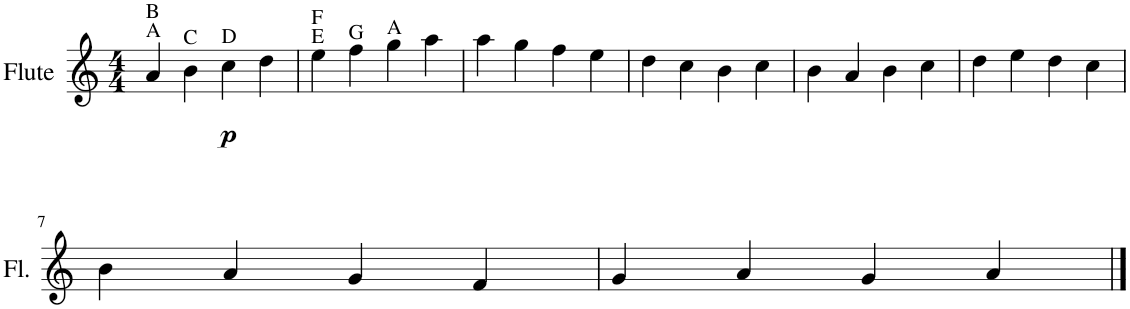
**kern	**dynam
*part1	*part1
*staff1	*staff1
*I"Flute	*
*I'Fl.	*
*clefG2	*
*k[]	*
*M4/4	*
=1	=1
!LO:TX:a:t=A	!
!LO:TX:a:t=B	!
!	!LO:DY:b
4a/	p
!LO:TX:a:t=C	!
4b\	.
!LO:TX:a:t=D	!
4cc\	.
4dd\	.
=2	=2
!LO:TX:a:t=E	!
!LO:TX:a:t=F	!
4ee\	.
!LO:TX:a:t=G	!
4ff\	.
!LO:TX:a:t=A	!
4gg\	.
4aa\	.
=3	=3
4aa\	.
4gg\	.
4ff\	.
4ee\	.
=4	=4
4dd\	.
4cc\	.
4b\	.
4cc\	.
=5	=5
4b\	.
4a/	.
4b\	.
4cc\	.
=6	=6
4dd\	.
4ee\	.
4dd\	.
4cc\	.
!!LO:LB:g=z
=7	=7
4b\	.
4a/	.
4g/	.
4f/	.
=8	=8
4g/	.
4a/	.
4g/	.
4a/	.
==	==
*-	*-
